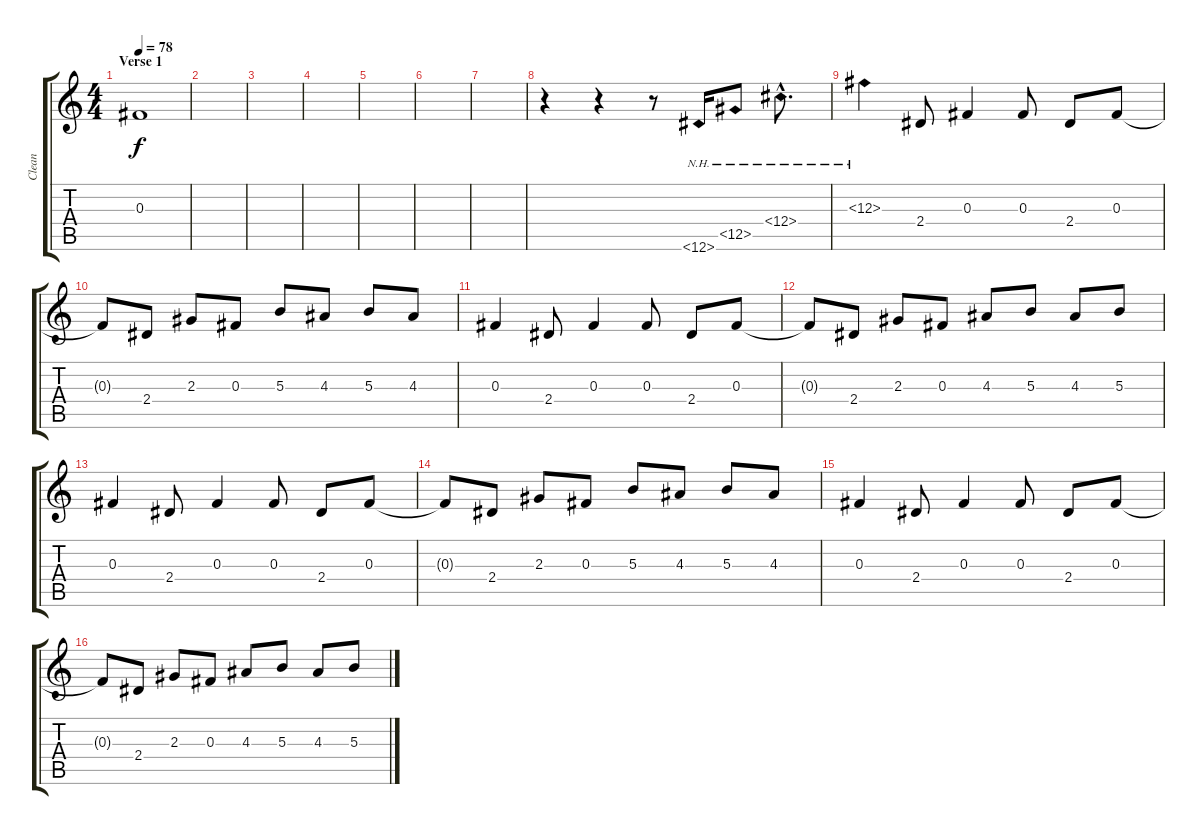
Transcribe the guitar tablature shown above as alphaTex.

\track ("Clean" "Clean") {instrument electricguitarclean}
\staff {score tabs}
\tuning (Eb4 Bb3 Gb3 Db3 Ab2 Eb2) {hide}
\ts (4 4)
\section ("" "Verse 1")
\tempo 78
\clef g2
\ks c
0.3.1{dy f} |
|
|
|
|
|
|
r.4 r.4 r.8 12.6{nh}.16 12.5{nh}.8 12.4{nh hac}.8{d} |
12.3{nh}.4 2.4.8 0.3.4 0.3.8 2.4.8 0.3.8 |
0.3{t}.8 2.4.8 2.3.8 0.3.8 5.3.8 4.3.8 5.3.8 4.3.8 |
0.3.4 2.4.8 0.3.4 0.3.8 2.4.8 0.3.8 |
0.3{t}.8 2.4.8 2.3.8 0.3.8 4.3.8 5.3.8 4.3.8 5.3.8 |
0.3.4 2.4.8 0.3.4 0.3.8 2.4.8 0.3.8 |
0.3{t}.8 2.4.8 2.3.8 0.3.8 5.3.8 4.3.8 5.3.8 4.3.8 |
0.3.4 2.4.8 0.3.4 0.3.8 2.4.8 0.3.8 |
0.3{t}.8 2.4.8 2.3.8 0.3.8 4.3.8 5.3.8 4.3.8 5.3.8
